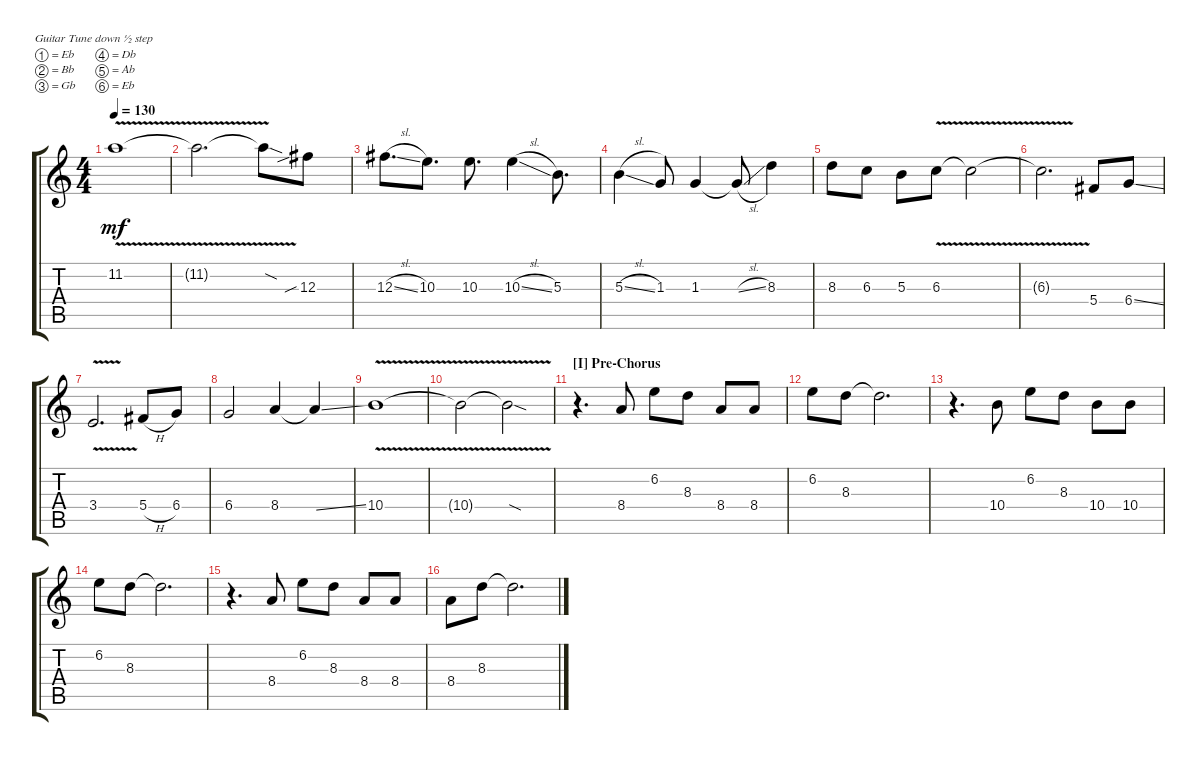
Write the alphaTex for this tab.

\defaultSystemsLayout 4
\bracketExtendMode groupsimilarinstruments
\singleTrackTrackNamePolicy hidden
\multiTrackTrackNamePolicy hidden
\firstSystemTrackNameOrientation horizontal
\otherSystemsTrackNameOrientation horizontal
\track ("Vladimir Holstinin" "E-Gt") {instrument electricguitarclean}
\staff {score tabs}
\tuning (Eb4 Bb3 Gb3 Db3 Ab2 Eb2)
\ts (4 4)
\tempo 130
\clef g2
\scale
1.03909
\ks c
11.2{v}.1{dy mf} |
\scale
0.960908 11.2{v t}.2{d} 11.2{sod t}.8 12.3{sib}.8 |
\scale
1.03909 12.3{sl}.8{d} 10.3.8{d} 10.3.8{d} 10.3{sl}.4 5.3.8{d} |
\scale
0.960908 5.3{sl}.4 1.3.8 1.3.4 1.3{sl t}.8 8.3.4 |
\scale
1.03909 8.3.8 6.3.8 5.3.8 6.3{v}.8 6.3{v t}.2 |
\scale
0.960908 6.3{v t}.2{d} 5.4.8 6.4{ss}.8 |
\scale
1.03909 3.4{v}.2{d} 5.4{h}.8 6.4.8 |
\scale
0.960908 6.4.2 8.4.4 8.4{ss t}.4 |
\scale
1.03909 10.4{v}.1 |
\scale
0.960908 10.4{v t}.2 10.4{sod t}.2 |
\section ("I" "Pre-Chorus")
\scale
1.03909 r.4{d} 8.4.8 6.2.8 8.3.8 8.4.8 8.4.8 |
\scale
0.960908 6.2.8 8.3.8 8.3{t}.2{d} |
\scale
1.03909 r.4{d} 10.4.8 6.2.8 8.3.8 10.4.8 10.4.8 |
\scale
0.960908 6.2.8 8.3.8 8.3{t}.2{d} |
\scale
1.03909 r.4{d} 8.4.8 6.2.8 8.3.8 8.4.8 8.4.8 |
\scale
0.960908 8.4.8 8.3.8 8.3{t}.2{d}
